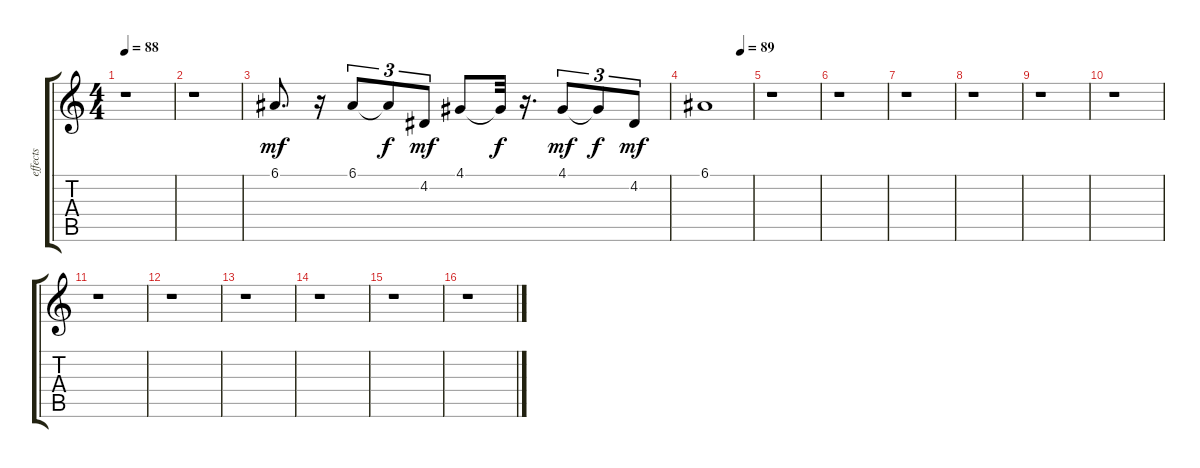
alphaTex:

\track ("effects" "effects") {instrument vibraphone}
\staff {score tabs}
\tuning (E4 B3 G3 D3 A2 E2) {hide}
\ts (4 4)
\tempo 88
\clef g2
\ks c
r.1{dy mf} |
r.1 |
6.1.8{d} r.16 6.1.8{tu (3 2)} 6.1{t}.8{tu (3 2) dy f} 4.2.8{tu (3 2) dy mf} 4.1.8 4.1{t}.32{dy f} r.16{d} 4.1.8{tu (3 2) dy mf} 4.1{t}.8{tu (3 2) dy f} 4.2.8{tu (3 2) dy mf} |
\tempo (89 0.7604166666666666)
6.1.1 |
r.1 |
r.1 |
r.1 |
r.1 |
r.1 |
r.1 |
r.1 |
r.1 |
r.1 |
r.1 |
r.1 |
r.1
